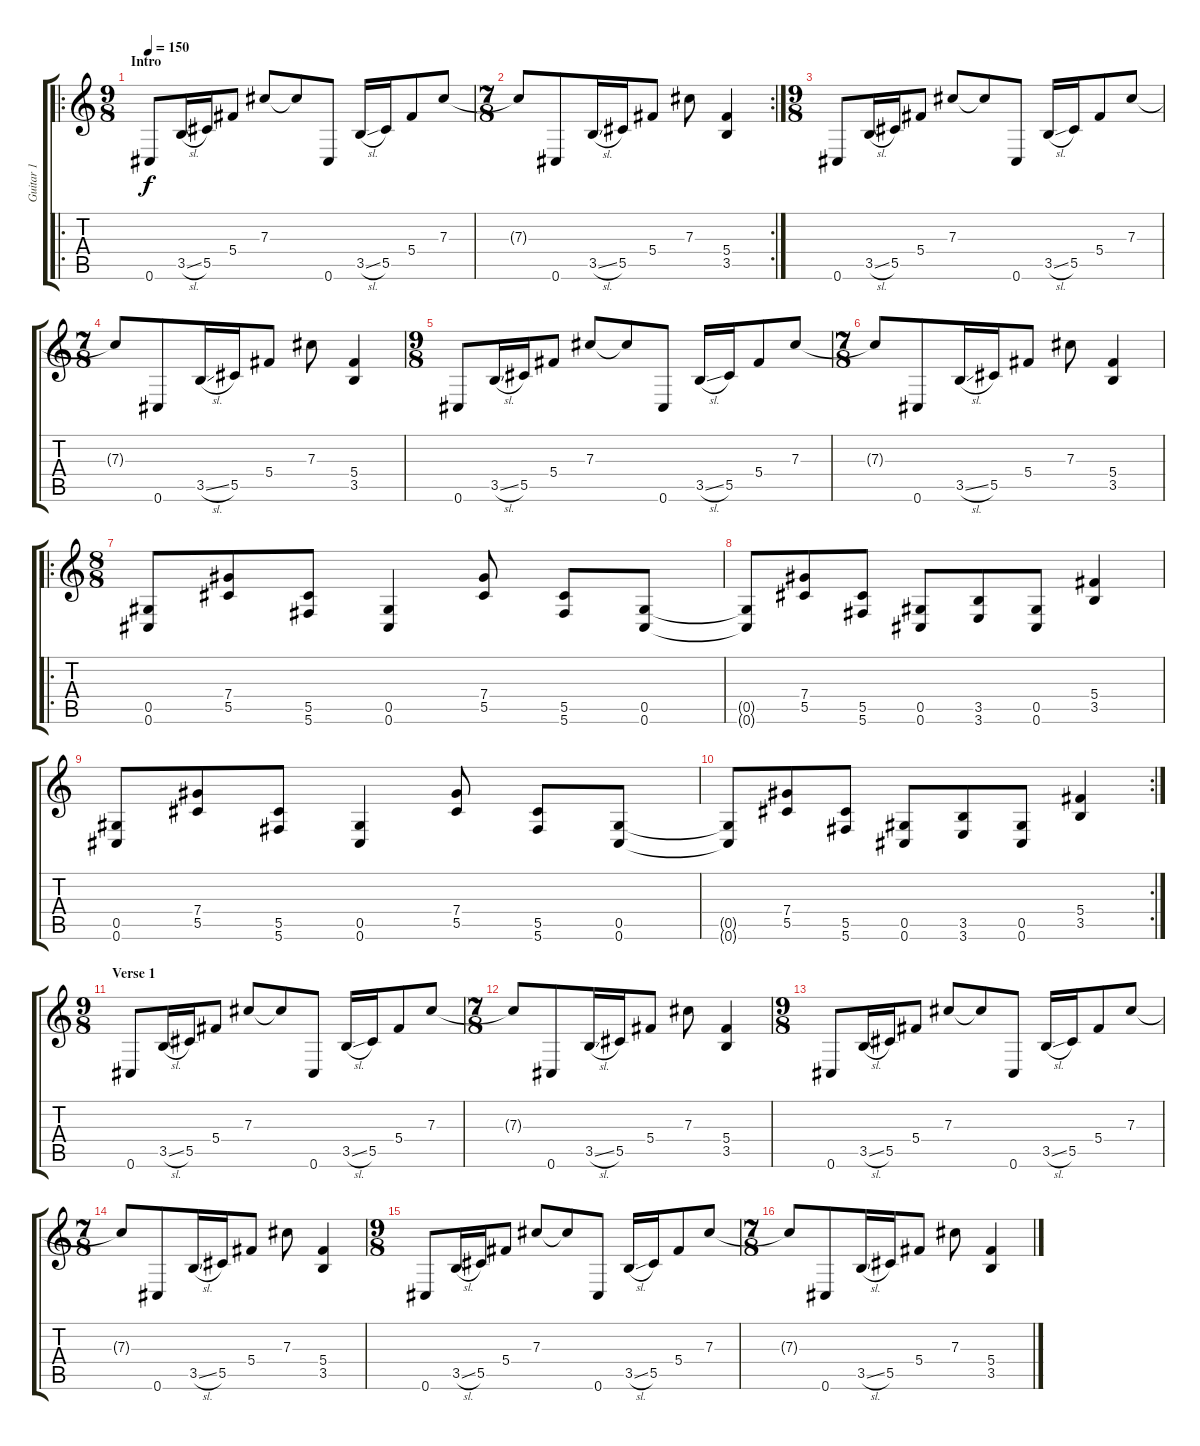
\track ("Guitar 1" "Guitar 1") {instrument overdrivenguitar}
\staff {score tabs}
\tuning (Eb4 Bb3 Gb3 Db3 Ab2 Db2) {hide}
\ro
\ts (9 8)
\section ("" "Intro")
\tempo 150
\clef g2
\ks c
0.6.8{dy f instrument overdrivenguitar} 3.5{sl}.16 5.5.16 5.4.8 7.3.8 7.3{t}.8 0.6.8 3.5{sl}.16 5.5.16 5.4.8 7.3.8 |
\rc 2
\ts (7 8)
7.3{t}.8 0.6.8 3.5{sl}.16 5.5.16 5.4.8 7.3.8 (5.4 3.5).4 |
\ts (9 8)
0.6.8 3.5{sl}.16 5.5.16 5.4.8 7.3.8 7.3{t}.8 0.6.8 3.5{sl}.16 5.5.16 5.4.8 7.3.8 |
\ts (7 8)
7.3{t}.8 0.6.8 3.5{sl}.16 5.5.16 5.4.8 7.3.8 (5.4 3.5).4 |
\ts (9 8)
0.6.8 3.5{sl}.16 5.5.16 5.4.8 7.3.8 7.3{t}.8 0.6.8 3.5{sl}.16 5.5.16 5.4.8 7.3.8 |
\ts (7 8)
7.3{t}.8 0.6.8 3.5{sl}.16 5.5.16 5.4.8 7.3.8 (5.4 3.5).4 |
\ro
\ts (8 8)
(0.5 0.6).8 (7.4 5.5).8 (5.5 5.6).8 (0.5 0.6).4 (7.4 5.5).8 (5.5 5.6).8 (0.5 0.6).8 |
(0.5{t} 0.6{t}).8 (7.4 5.5).8 (5.5 5.6).8 (0.5 0.6).8 (3.5 3.6).8 (0.5 0.6).8 (5.4 3.5).4 |
(0.5 0.6).8 (7.4 5.5).8 (5.5 5.6).8 (0.5 0.6).4 (7.4 5.5).8 (5.5 5.6).8 (0.5 0.6).8 |
\rc 2
(0.5{t} 0.6{t}).8 (7.4 5.5).8 (5.5 5.6).8 (0.5 0.6).8 (3.5 3.6).8 (0.5 0.6).8 (5.4 3.5).4 |
\ts (9 8)
\section ("" "Verse 1")
0.6.8 3.5{sl}.16 5.5.16 5.4.8 7.3.8 7.3{t}.8 0.6.8 3.5{sl}.16 5.5.16 5.4.8 7.3.8 |
\ts (7 8)
7.3{t}.8 0.6.8 3.5{sl}.16 5.5.16 5.4.8 7.3.8 (5.4 3.5).4 |
\ts (9 8)
0.6.8 3.5{sl}.16 5.5.16 5.4.8 7.3.8 7.3{t}.8 0.6.8 3.5{sl}.16 5.5.16 5.4.8 7.3.8 |
\ts (7 8)
7.3{t}.8 0.6.8 3.5{sl}.16 5.5.16 5.4.8 7.3.8 (5.4 3.5).4 |
\ts (9 8)
0.6.8 3.5{sl}.16 5.5.16 5.4.8 7.3.8 7.3{t}.8 0.6.8 3.5{sl}.16 5.5.16 5.4.8 7.3.8 |
\ts (7 8)
7.3{t}.8 0.6.8 3.5{sl}.16 5.5.16 5.4.8 7.3.8 (5.4 3.5).4
